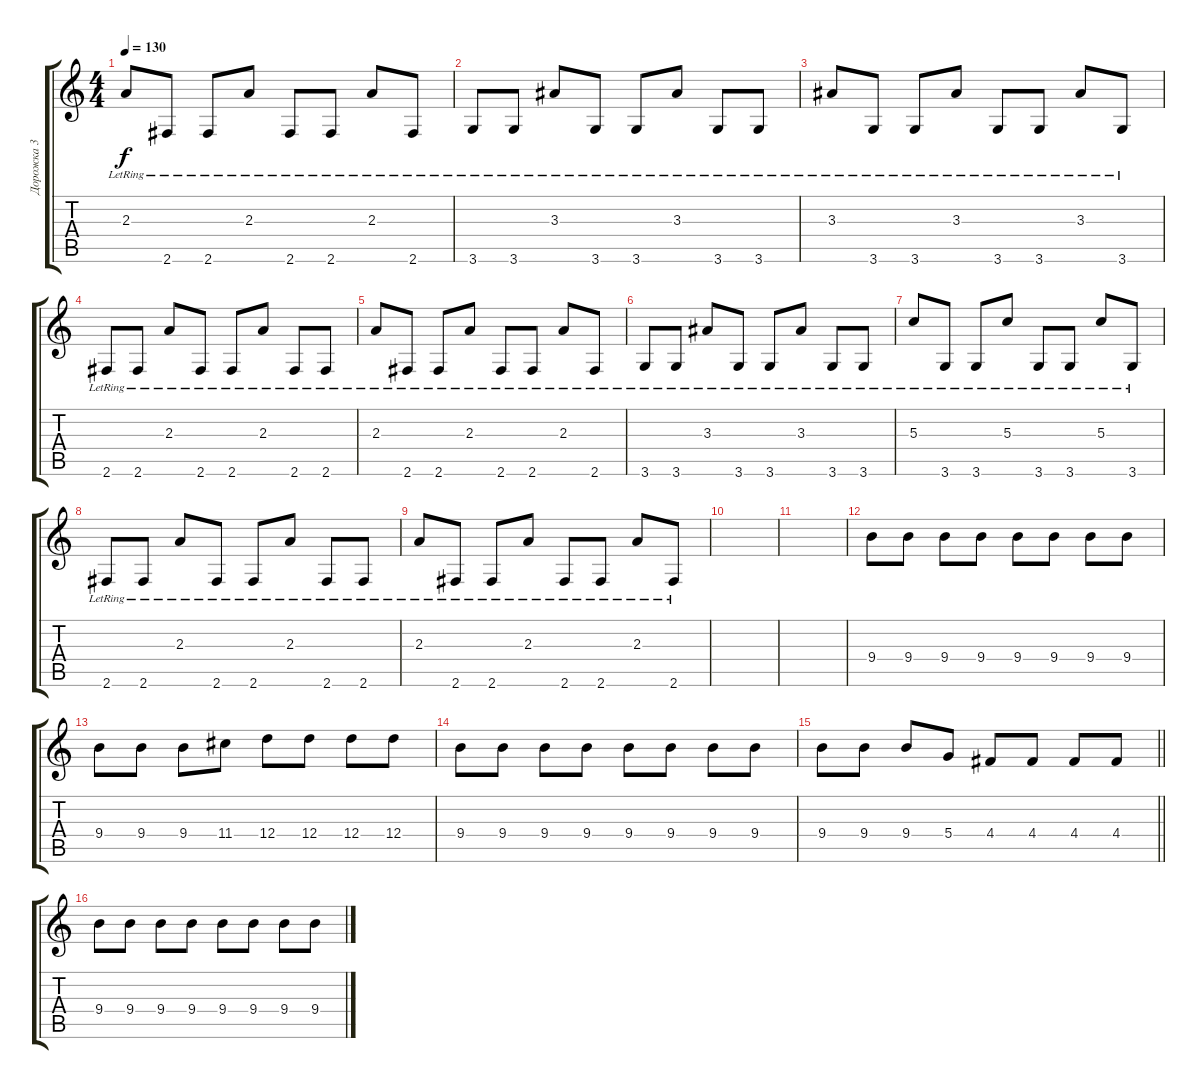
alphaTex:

\track ("Дорожка 3" "Дорожка 3") {instrument electricguitarclean}
\staff {score tabs}
\tuning (E4 B3 G3 D3 A2 E2) {hide}
\ts (4 4)
\tempo 130
\clef g2
\ks c
2.3{lr}.8{dy f} 2.6{lr}.8 2.6{lr}.8 2.3{lr}.8 2.6{lr}.8 2.6{lr}.8 2.3{lr}.8 2.6{lr}.8 |
3.6{lr}.8 3.6{lr}.8 3.3{lr}.8 3.6{lr}.8 3.6{lr}.8 3.3{lr}.8 3.6{lr}.8 3.6{lr}.8 |
3.3{lr}.8 3.6{lr}.8 3.6{lr}.8 3.3{lr}.8 3.6{lr}.8 3.6{lr}.8 3.3{lr}.8 3.6{lr}.8 |
2.6{lr}.8 2.6{lr}.8 2.3{lr}.8 2.6{lr}.8 2.6{lr}.8 2.3{lr}.8 2.6{lr}.8 2.6{lr}.8 |
2.3{lr}.8 2.6{lr}.8 2.6{lr}.8 2.3{lr}.8 2.6{lr}.8 2.6{lr}.8 2.3{lr}.8 2.6{lr}.8 |
3.6{lr}.8 3.6{lr}.8 3.3{lr}.8 3.6{lr}.8 3.6{lr}.8 3.3{lr}.8 3.6{lr}.8 3.6{lr}.8 |
5.3{lr}.8 3.6{lr}.8 3.6{lr}.8 5.3{lr}.8 3.6{lr}.8 3.6{lr}.8 5.3{lr}.8 3.6{lr}.8 |
2.6{lr}.8 2.6{lr}.8 2.3{lr}.8 2.6{lr}.8 2.6{lr}.8 2.3{lr}.8 2.6{lr}.8 2.6{lr}.8 |
2.3{lr}.8 2.6{lr}.8 2.6{lr}.8 2.3{lr}.8 2.6{lr}.8 2.6{lr}.8 2.3{lr}.8 2.6{lr}.8 |
|
|
9.4.8 9.4.8 9.4.8 9.4.8 9.4.8 9.4.8 9.4.8 9.4.8 |
9.4.8 9.4.8 9.4.8 11.4.8 12.4.8 12.4.8 12.4.8 12.4.8 |
9.4.8 9.4.8 9.4.8 9.4.8 9.4.8 9.4.8 9.4.8 9.4.8 |
\barLineRight lightlight
9.4.8 9.4.8 9.4.8 5.4.8 4.4.8 4.4.8 4.4.8 4.4.8 |
9.4.8 9.4.8 9.4.8 9.4.8 9.4.8 9.4.8 9.4.8 9.4.8
